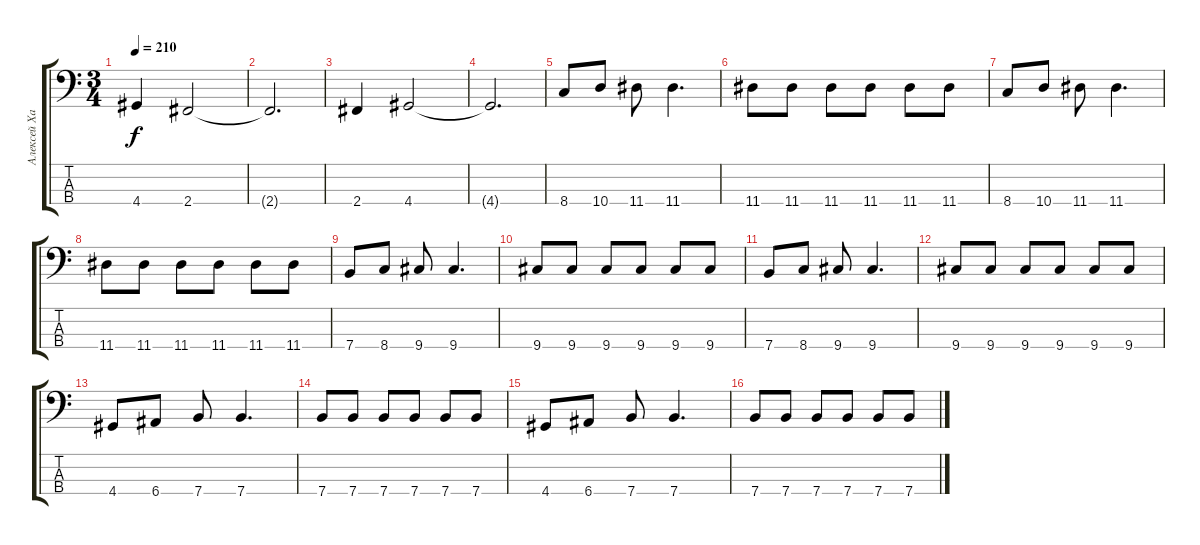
\track ("Алексей Харьков" "Алексей Ха") {instrument electricbasspick}
\staff {score tabs}
\tuning (G2 D2 A1 E1) {hide}
\ts (3 4)
\tempo 210
\clef f4
\ks c
4.4.4{dy f} 2.4.2 |
2.4{t}.2{d} |
2.4.4 4.4.2 |
4.4{t}.2{d} |
8.4.8 10.4.8 11.4.8 11.4.4{d} |
11.4.8 11.4.8 11.4.8 11.4.8 11.4.8 11.4.8 |
8.4.8 10.4.8 11.4.8 11.4.4{d} |
11.4.8 11.4.8 11.4.8 11.4.8 11.4.8 11.4.8 |
7.4.8 8.4.8 9.4.8 9.4.4{d} |
9.4.8 9.4.8 9.4.8 9.4.8 9.4.8 9.4.8 |
7.4.8 8.4.8 9.4.8 9.4.4{d} |
9.4.8 9.4.8 9.4.8 9.4.8 9.4.8 9.4.8 |
4.4.8 6.4.8 7.4.8 7.4.4{d} |
7.4.8 7.4.8 7.4.8 7.4.8 7.4.8 7.4.8 |
4.4.8 6.4.8 7.4.8 7.4.4{d} |
7.4.8 7.4.8 7.4.8 7.4.8 7.4.8 7.4.8
